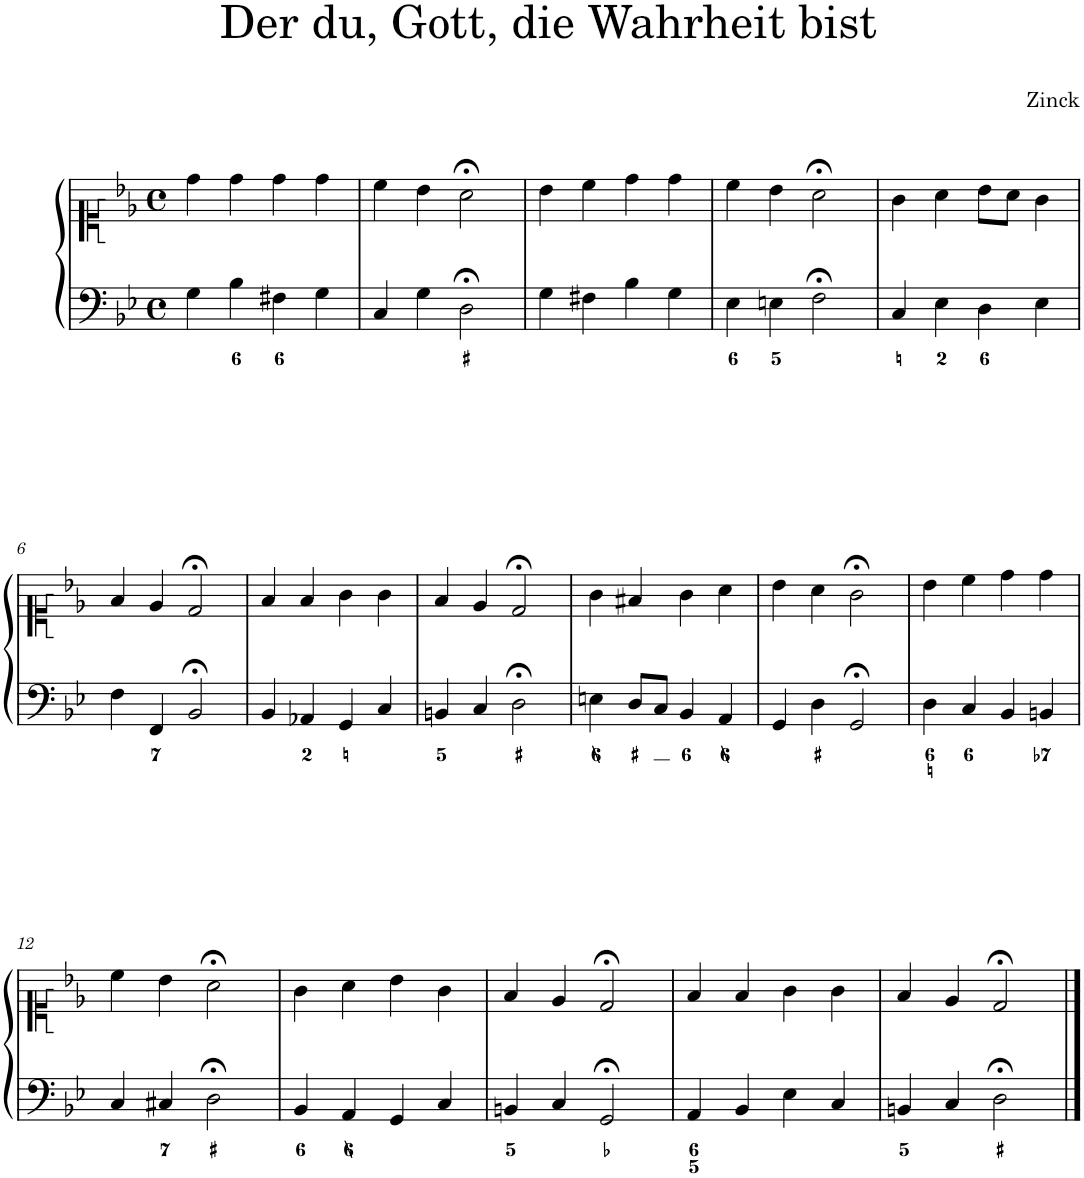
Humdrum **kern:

**kern	**kern
*part1	*part1
*staff2	*staff1
*I"Piano	*
*I'Pno.	*
*clefF4	*clefC1
*k[b-e-]	*k[b-e-]
*M4/4	*M4/4
*met(c)	*met(c)
=1	=1
4G\	4dd\
4B-\	4dd\
4F#X\	4dd\
4G\	4dd\
=2	=2
4C/	4cc\
4G\	4b-\
2D;<\	2a;<\
=3	=3
4G\	4b-\
4F#X\	4cc\
4B-\	4dd\
4G\	4dd\
=4	=4
4E-\	4cc\
4En\	4b-\
2F;<\	2a;<\
=5	=5
4C/	4g\
4E-\	4a\
4D\	8b-\L
.	8a\J
4E-\	4g\
!!LO:LB:g=z
=6	=6
4F\	4f/
4FF/	4e-/
2BB-;</	2d;</
=7	=7
4BB-/	4f/
4AA-X/	4f/
4GG/	4g\
4C/	4g\
=8	=8
4BBn/	4f/
4C/	4e-/
2D;<\	2d;</
=9	=9
4En\	4g\
8D/L	4f#X/
8C/J	.
4BB-/	4g\
4AA/	4a\
=10	=10
4GG/	4b-\
4D\	4a\
2GG;</	2g;<\
=11	=11
4D\	4b-\
4C/	4cc\
4BB-/	4dd\
4BBn/	4dd\
!!LO:LB:g=z
=12	=12
4C/	4cc\
4C#X/	4b-\
2D;<\	2a;<\
=13	=13
4BB-/	4g\
4AA/	4a\
4GG/	4b-\
4C/	4g\
=14	=14
4BBn/	4f/
4C/	4e-/
2GG;</	2d;</
=15	=15
4AA/	4f/
4BB-/	4f/
4E-\	4g\
4C/	4g\
=16	=16
4BBn/	4f/
4C/	4e-/
2D;<\	2d;</
==	==
*-	*-
